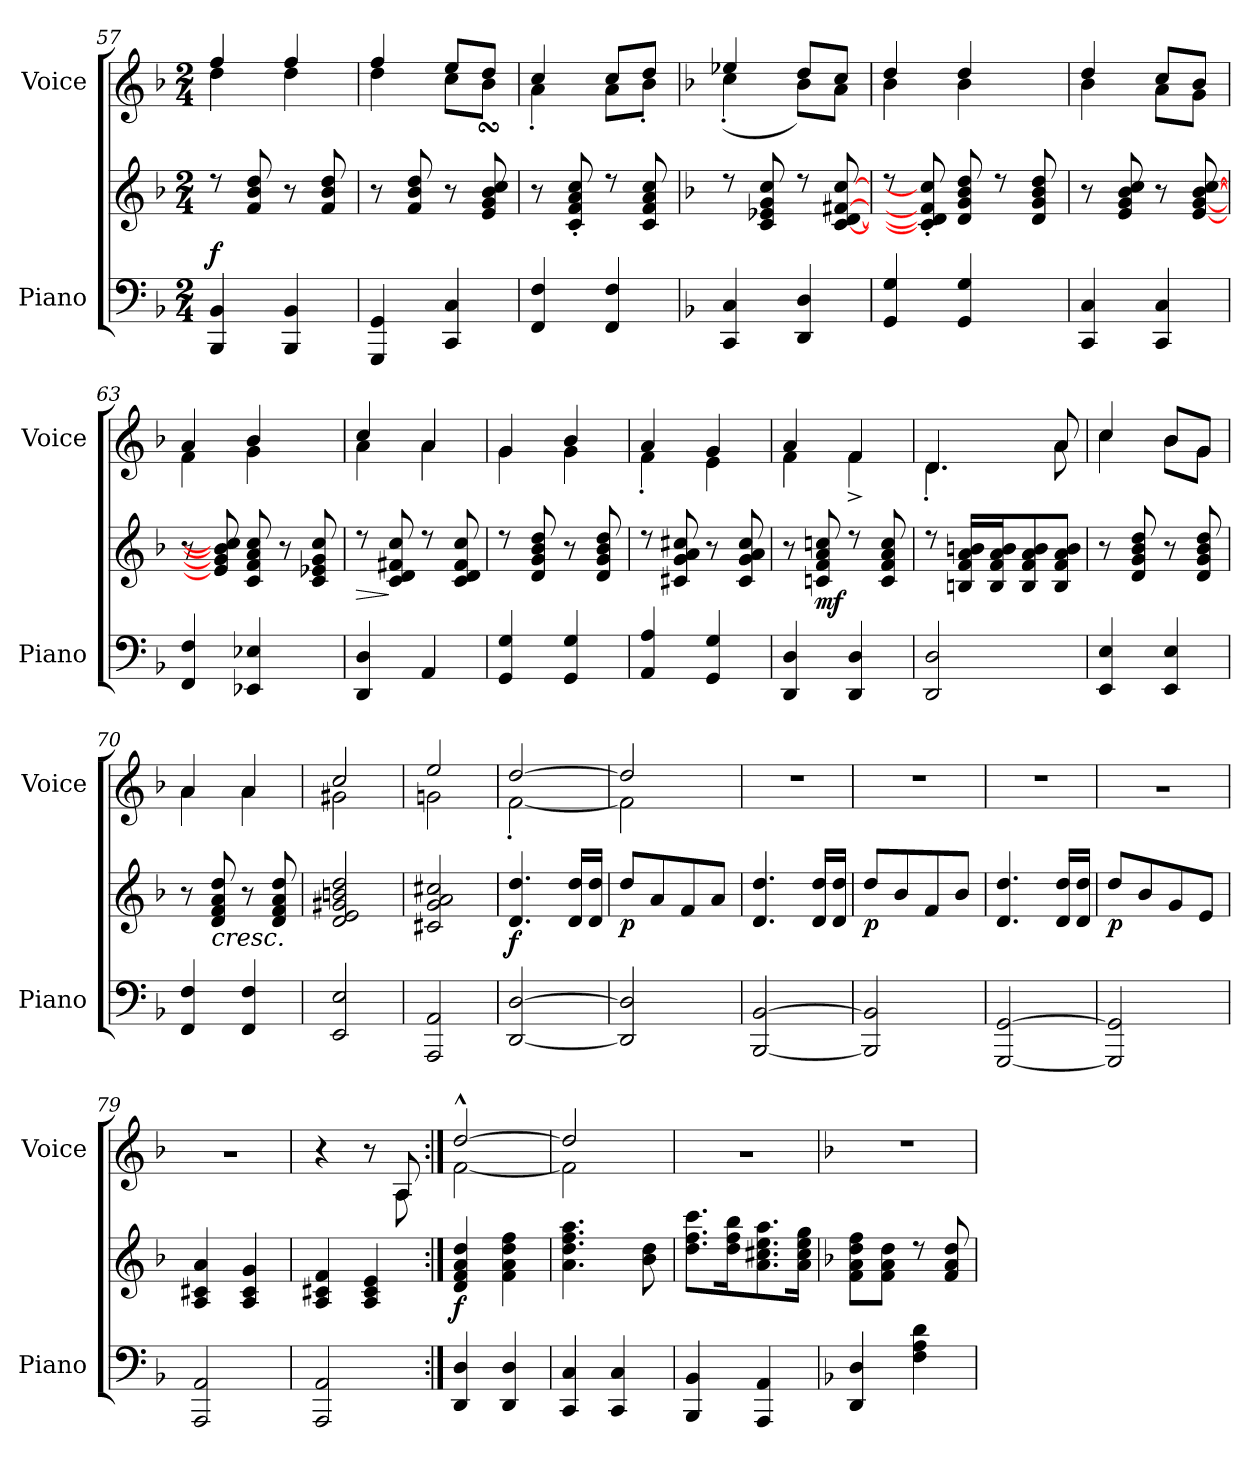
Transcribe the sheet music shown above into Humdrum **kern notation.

**kern	**kern	**dynam	**kern
*part2	*part2	*part2	*part1
*staff3	*staff2	*staff2/3	*staff1
*I"Piano	*	*	*I"Voice
*I'Piano	*	*	*I'Voice
*clefF4	*clefG2	*	*clefG2
*k[b-]	*k[b-]	*	*k[b-]
*M2/4	*M2/4	*	*M2/4
=57	=57	=57	=57
*	*	*	*^
!	!	!LO:DY:a=2	!	!
4BBB-/ 4BB-/	8rcc	f	4ff/	4dd\
.	8f/ 8b-/ 8dd/	.	.	.
4BBB-/ 4BB-/	8r	.	4ff/	4dd\
.	8f/ 8b-/ 8dd/	.	.	.
=58	=58	=58	=58	=58
4GGG/ 4GG/	8r	.	4ff/	4dd\
.	8f/ 8b-/ 8dd/	.	.	.
4CC/ 4C/	8r	.	8ee/L	8cc\L
.	8e/ 8g/ 8b-/ 8cc/	.	8dd/J	8b-sSSs\J
=59	=59	=59	=59	=59
4FF/ 4F/	8r	.	4cc/	4a'<\
.	8c/'> 8f/'> 8a/'> 8cc/'>	.	.	.
4FF/ 4F/	8rcc	.	8cc/L	8a\L
.	8c/ 8f/ 8a/ 8cc/	.	8dd/J	8b-'<\J
!!LO:PB:g=z	!!
=60	=60	=60	=60	=60
*k[b-]	*k[b-]	*	*k[b-]	*
4CC/ 4C/	8rcc	.	4ee-X/	(<4cc'<\
.	8c/ 8e-X/ 8g/ 8cc/	.	.	.
4DD/ 4D/	8rcc	.	8dd/L	8b-\L)
.	[8c/ [8d/ [8f#X/ [8cc/	.	8cc/J	8a\J
=61	=61	=61	=61	=61
4GG/ 4G/	8rcc	.	4dd/	4b-\
.	8c/]'> 8d/]'> 8f#/]'> 8cc/]'>	.	.	.
4GG/ 4G/	8d/ 8g/ 8b-/ 8dd/	.	4dd/	4b-\
.	8rcc	.	.	.
8ryy	8d/ 8g/ 8b-/ 8dd/	.	8ryy	8ryy
=62	=62	=62	=62	=62
4CC/ 4C/	8r	.	4dd/	4b-\
.	8e/ 8g/ 8b-/ 8cc/	.	.	.
4CC/ 4C/	8r	.	8cc/L	8a\L
.	[8e/ [8g/ [8b-/ [8cc/	.	8b-/J	8g\J
=63	=63	=63	=63	=63
4FF/ 4F/	8r	.	4a/	4f\
.	8e/] 8g/] 8b-/] 8cc/]	.	.	.
4EE-X/ 4E-X/	8c/ 8f/ 8a/ 8cc/	.	4b-/	4g\
.	8r	.	.	.
8ryy	8c/ 8e-X/ 8g/ 8cc/	.	8ryy	8ryy
=64	=64	=64	=64	=64
!	!	!LO:HP:b	!	!
4DD/ 4D/	8rcc	>	4cc/	4a\
.	8c/ 8d/ 8f#X/ 8cc/	]	.	.
4AA/	8rcc	.	4a/	4a\
.	8c/ 8d/ 8f#/ 8cc/	.	.	.
=65	=65	=65	=65	=65
4GG/ 4G/	8rcc	.	4g/	4g\
.	8d/ 8g/ 8b-/ 8dd/	.	.	.
4GG/ 4G/	8r	.	4b-/	4g\
.	8d/ 8g/ 8b-/ 8dd/	.	.	.
!!LO:LB:g=z	!!
=66	=66	=66	=66	=66
4AA/ 4A/	8rcc	.	4a/	4f'<\
.	8c#X/ 8g/ 8a/ 8cc#X/	.	.	.
4GG/ 4G/	8r	.	4g/	4e\
.	8c#/ 8g/ 8a/ 8cc#/	.	.	.
=67	=67	=67	=67	=67
4DD/ 4D/	8r	.	4a/	4f\
!	!	!LO:DY:b	!	!
.	8cn/ 8f/ 8a/ 8ccn/	mf	.	.
4DD/ 4D/	8rcc	.	4f/	4f^<\
.	8c/ 8f/ 8a/ 8cc/	.	.	.
=68	=68	=68	=68	=68
2DD/ 2D/	8rcc	.	4.d/	4.d'<\
.	16Bn/ 16f/ 16a/ 16bn/LL	.	.	.
.	16B/ 16f/ 16a/ 16b/J	.	.	.
.	8B/ 8f/ 8a/ 8b/	.	.	.
.	8B/ 8f/ 8a/ 8b/J	.	8a/	8a\
=69	=69	=69	=69	=69
4EE/ 4E/	8r	.	4cc/	4cc\
.	8d/ 8g/ 8b-/ 8dd/	.	.	.
4EE/ 4E/	8r	.	8b-/L	8b-\L
.	8d/ 8g/ 8b-/ 8dd/	.	8g/J	8g\J
=70	=70	=70	=70	=70
4FF/ 4F/	8r	.	4a/	4a\
!	!	!LO:HP:b	!	!
.	8d/ 8f/ 8a/ 8dd/	<	.	.
4FF/ 4F/	8r	.	4a/	4a\
.	8d/ 8f/ 8a/ 8dd/	.	.	.
=71	=71	=71	=71	=71
2EE/ 2E/	2d/ 2e/ 2g#X/ 2bn/ 2dd/	.	2cc/	2g#X\
!!LO:LB:g=z	!!
=72	=72	=72	=72	=72
2AAA/ 2AA/	2c#X/ 2g/ 2a/ 2cc#X/	.	2ee/	2gn\
=73	=73	=73	=73	=73
!	!	!LO:DY:b	!	!
[<2DD/ [>2D/	4.d/ 4.dd/	f	[>2dd/	[<2f'<\
.	16d/ 16dd/LL	.	.	.
.	16d/ 16dd/JJ	.	.	.
=74	=74	=74	=74	=74
!	!	!LO:DY:b	!	!
2DD/] 2D/]	8dd/L	p	2dd/]	2f\]
.	8a/	.	.	.
.	8f/	.	.	.
.	8a/J	.	.	.
*	*	*	*v	*v
=75	=75	=75	=75
[<2BBB-/ [>2BB-/	4.d/ 4.dd/	.	2rdd
.	16d/ 16dd/LL	.	.
.	16d/ 16dd/JJ	.	.
=76	=76	=76	=76
!	!	!LO:DY:b	!
2BBB-/] 2BB-/]	8dd/L	p	2rdd
.	8b-/	.	.
.	8f/	.	.
.	8b-/J	.	.
=77	=77	=77	=77
[<2GGG/ [>2GG/	4.d/ 4.dd/	.	2rdd
.	16d/ 16dd/LL	.	.
.	16d/ 16dd/JJ	.	.
!!LO:LB:g=z
=78	=78	=78	=78
!	!	!LO:DY:b	!
2GGG/] 2GG/]	8dd/L	p	2rcc
.	8b-/	.	.
.	8g/	.	.
.	8e/J	.	.
=79	=79	=79	=79
2AAA/ 2AA/	4A/ 4c#X/ 4a/	.	2rcc
.	4A/ 4c#/ 4g/	.	.
=80	=80	=80	=80
*	*	*	*^
2AAA/ 2AA/	4A/ 4c#X/ 4f/	.	4r	4.ryy
.	4A/ 4c#/ 4e/	[	8r	.
.	.	.	8A/	8A\
=81:|!	=81:|!	=81:|!	=81:|!	=81:|!
!	!	!LO:DY:b	!	!
4DD/ 4D/	4d/ 4f/ 4a/ 4dd/	f	[>2dd^^>/	[<2f\
4DD/ 4D/	4f\ 4a\ 4dd\ 4ff\	.	.	.
=82	=82	=82	=82	=82
4CC/ 4C/	4.a\ 4.dd\ 4.ff\ 4.aa\	.	2dd/]	2f\]
4CC/ 4C/	.	.	.	.
.	8b-\ 8dd\	.	.	.
*	*	*	*v	*v
=83	=83	=83	=83
4BBB-/ 4BB-/	8.dd\ 8.ff\ 8.ccc\L	.	2rcc
.	16dd\ 16ff\ 16bb-\k	.	.
4AAA/ 4AA/	8.a\ 8.cc#X\ 8.ee\ 8.aa\	.	.
.	16a\ 16cc#\ 16ee\ 16gg\Jk	.	.
!!LO:PB:g=z
=84	=84	=84	=84
*k[b-]	*k[b-]	*	*k[b-]
4DD/ 4D/	8f\ 8a\ 8dd\ 8ff\L	.	2r
.	8f\ 8a\ 8dd\J	.	.
4F\ 4A\ 4d\	8rcc	.	.
.	8f/ 8a/ 8dd/	.	.
=	=	=	=
*-	*-	*-	*-
